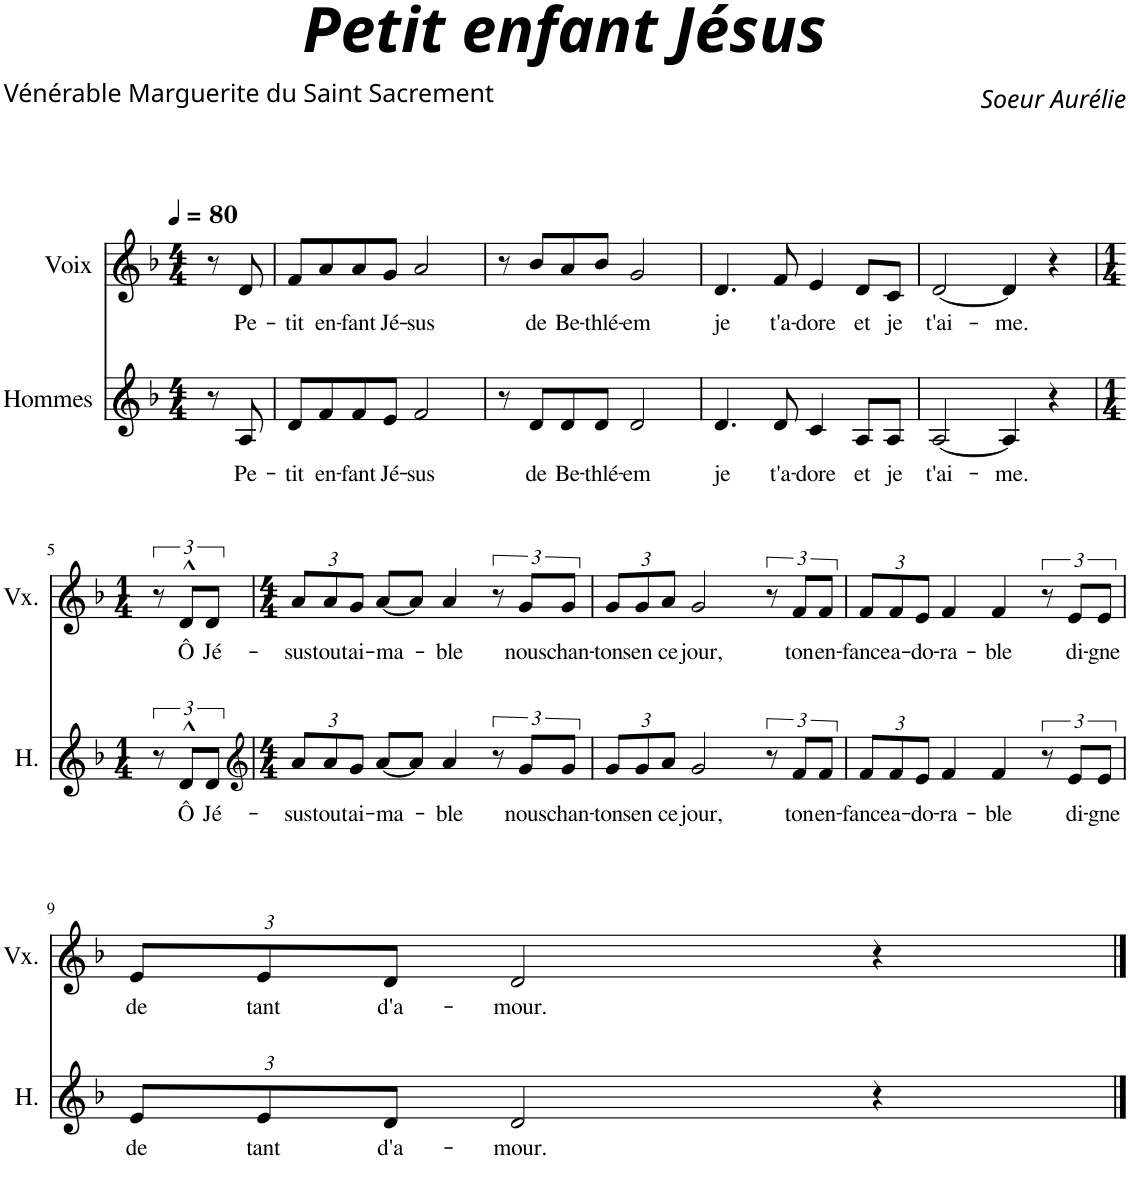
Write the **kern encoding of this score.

**kern	**text	**kern	**text
*part2	*part2	*part1	*part1
*staff2	*staff2	*staff1	*staff1
*I"Hommes	*	*I"Voix	*
*I'H.	*	*I'Vx.	*
*clefG2	*	*clefG2	*
*k[b-]	*	*k[b-]	*
*M4/4	*	*M4/4	*
*MM80	*	*MM80	*
=	=	=	=
8r	.	8r	.
!	!LO:LY:b	!	!LO:LY:b
8A/	Pe-	8d/	Pe-
=1	=1	=1	=1
!	!LO:LY:b	!	!LO:LY:b
8d/L	-tit	8f/L	-tit
!	!LO:LY:b	!	!LO:LY:b
8f/	en-	8a/	en-
!	!LO:LY:b	!	!LO:LY:b
8f/	-fant	8a/	-fant
!	!LO:LY:b	!	!LO:LY:b
8e/J	Jé-	8g/J	Jé-
!	!LO:LY:b	!	!LO:LY:b
2f/	-sus	2a/	-sus
=2	=2	=2	=2
8r	.	8r	.
!	!LO:LY:b	!	!LO:LY:b
8d/L	de	8b-/L	de
!	!LO:LY:b	!	!LO:LY:b
8d/	Be-	8a/	Be-
!	!LO:LY:b	!	!LO:LY:b
8d/J	-thlé-	8b-/J	-thlé-
!	!LO:LY:b	!	!LO:LY:b
2d/	-em	2g/	-em
=3	=3	=3	=3
!	!LO:LY:b	!	!LO:LY:b
4.d/	je	4.d/	je
!	!LO:LY:b	!	!LO:LY:b
8d/	t'a-	8f/	t'a-
!	!LO:LY:b	!	!LO:LY:b
4c/	-dore	4e/	-dore
!	!LO:LY:b	!	!LO:LY:b
8A/L	et	8d/L	et
!	!LO:LY:b	!	!LO:LY:b
8A/J	je	8c/J	je
=4	=4	=4	=4
!	!LO:LY:b	!	!LO:LY:b
[2A/	t'ai-	[2d/	t'ai-
!	!LO:LY:b	!	!LO:LY:b
4A/]	-me.	4d/]	-me.
4r	.	4r	.
!!LO:LB:g=z
=5	=5	=5	=5
*M1/4	*	*M1/4	*
12r	.	12r	.
!	!LO:LY:b	!	!LO:LY:b
12d^^/L	Ô	12d^^/L	Ô
!	!LO:LY:b	!	!LO:LY:b
12d/J	Jé-	12d/J	Jé-
=6	=6	=6	=6
*clefG2	*	*	*
*M4/4	*	*M4/4	*
*Xbrackettup	*	*	*
!	!LO:LY:b	!	!
*	*	*Xbrackettup	*
!	!	!	!LO:LY:b
12a/L	-sus	12a/L	-sus
!	!LO:LY:b	!	!LO:LY:b
12a/	tout	12a/	tout
!	!LO:LY:b	!	!LO:LY:b
12g/J	ai-	12g/J	ai-
!	!LO:LY:b	!	!LO:LY:b
[8a/L	-ma-	[8a/L	-ma-
8a/J]	.	8a/J]	.
!	!LO:LY:b	!	!LO:LY:b
4a/	-ble	4a/	-ble
*brackettup	*	*brackettup	*
12r	.	12r	.
!	!LO:LY:b	!	!LO:LY:b
12g/L	nous	12g/L	nous
!	!LO:LY:b	!	!LO:LY:b
12g/J	chan-	12g/J	chan-
=7	=7	=7	=7
*Xbrackettup	*	*	*
!	!LO:LY:b	!	!
*	*	*Xbrackettup	*
!	!	!	!LO:LY:b
12g/L	-tons	12g/L	-tons
!	!LO:LY:b	!	!LO:LY:b
12g/	en	12g/	en
!	!LO:LY:b	!	!LO:LY:b
12a/J	ce	12a/J	ce
!	!LO:LY:b	!	!LO:LY:b
2g/	jour,	2g/	jour,
*brackettup	*	*brackettup	*
12r	.	12r	.
!	!LO:LY:b	!	!LO:LY:b
12f/L	ton	12f/L	ton
!	!LO:LY:b	!	!LO:LY:b
12f/J	en-	12f/J	en-
=8	=8	=8	=8
*Xbrackettup	*	*	*
!	!LO:LY:b	!	!
*	*	*Xbrackettup	*
!	!	!	!LO:LY:b
12f/L	-fance	12f/L	-fance
!	!LO:LY:b	!	!LO:LY:b
12f/	a-	12f/	a-
!	!LO:LY:b	!	!LO:LY:b
12e/J	-do-	12e/J	-do-
!	!LO:LY:b	!	!LO:LY:b
4f/	-ra-	4f/	-ra-
!	!LO:LY:b	!	!LO:LY:b
4f/	-ble	4f/	-ble
*brackettup	*	*brackettup	*
12r	.	12r	.
!	!LO:LY:b	!	!LO:LY:b
12e/L	di-	12e/L	di-
!	!LO:LY:b	!	!LO:LY:b
12e/J	-gne	12e/J	-gne
!!LO:LB:g=z
=9	=9	=9	=9
*Xbrackettup	*	*	*
!	!LO:LY:b	!	!
*	*	*Xbrackettup	*
!	!	!	!LO:LY:b
12e/L	de	12e/L	de
!	!LO:LY:b	!	!LO:LY:b
12e/	tant	12e/	tant
!	!LO:LY:b	!	!LO:LY:b
12d/J	d'a-	12d/J	d'a-
!	!LO:LY:b	!	!LO:LY:b
2d/	-mour.	2d/	-mour.
4r	.	4r	.
==	==	==	==
*-	*-	*-	*-
